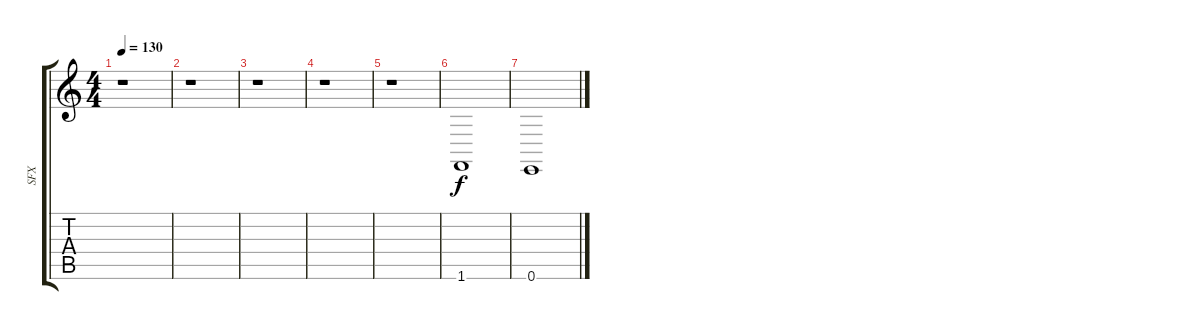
\track ("SFX " "SFX ") {instrument marimba}
\staff {score tabs}
\tuning (E4 B3 G3 D3 A2 E2) {hide}
\ts (4 4)
\tempo 130
\clef g2
\ks c
r.1{dy f} |
r.1 |
r.1 |
r.1 |
r.1{instrument lead1square} |
1.6.1 |
0.6.1
